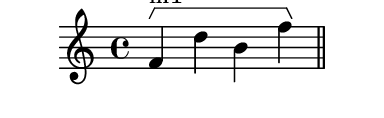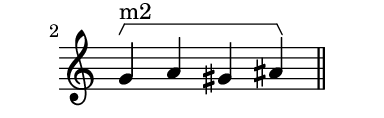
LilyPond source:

\version "2.11.64"

\include "../config/lib.ly"

\score {
  \new Staff {
    \time 4/4
    \relative c' {
      \bracketUp
      f\startGroup^\markup{m1} d' b f'\stopGroup
      \bar "||"
      g,\startGroup^\markup{m2} a gis ais\stopGroup
      \bar "||"
    }
  }
  \layout {
    \context {
      \Staff \consists "Horizontal_bracket_engraver"
    }
  }
}
\paper {
  paper-width = 6.5\cm
  paper-height = 2\cm
  line-width = 7.5\cm
  top-margin = -.4\cm
  left-margin = .1\cm
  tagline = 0
  indent = 0
}
